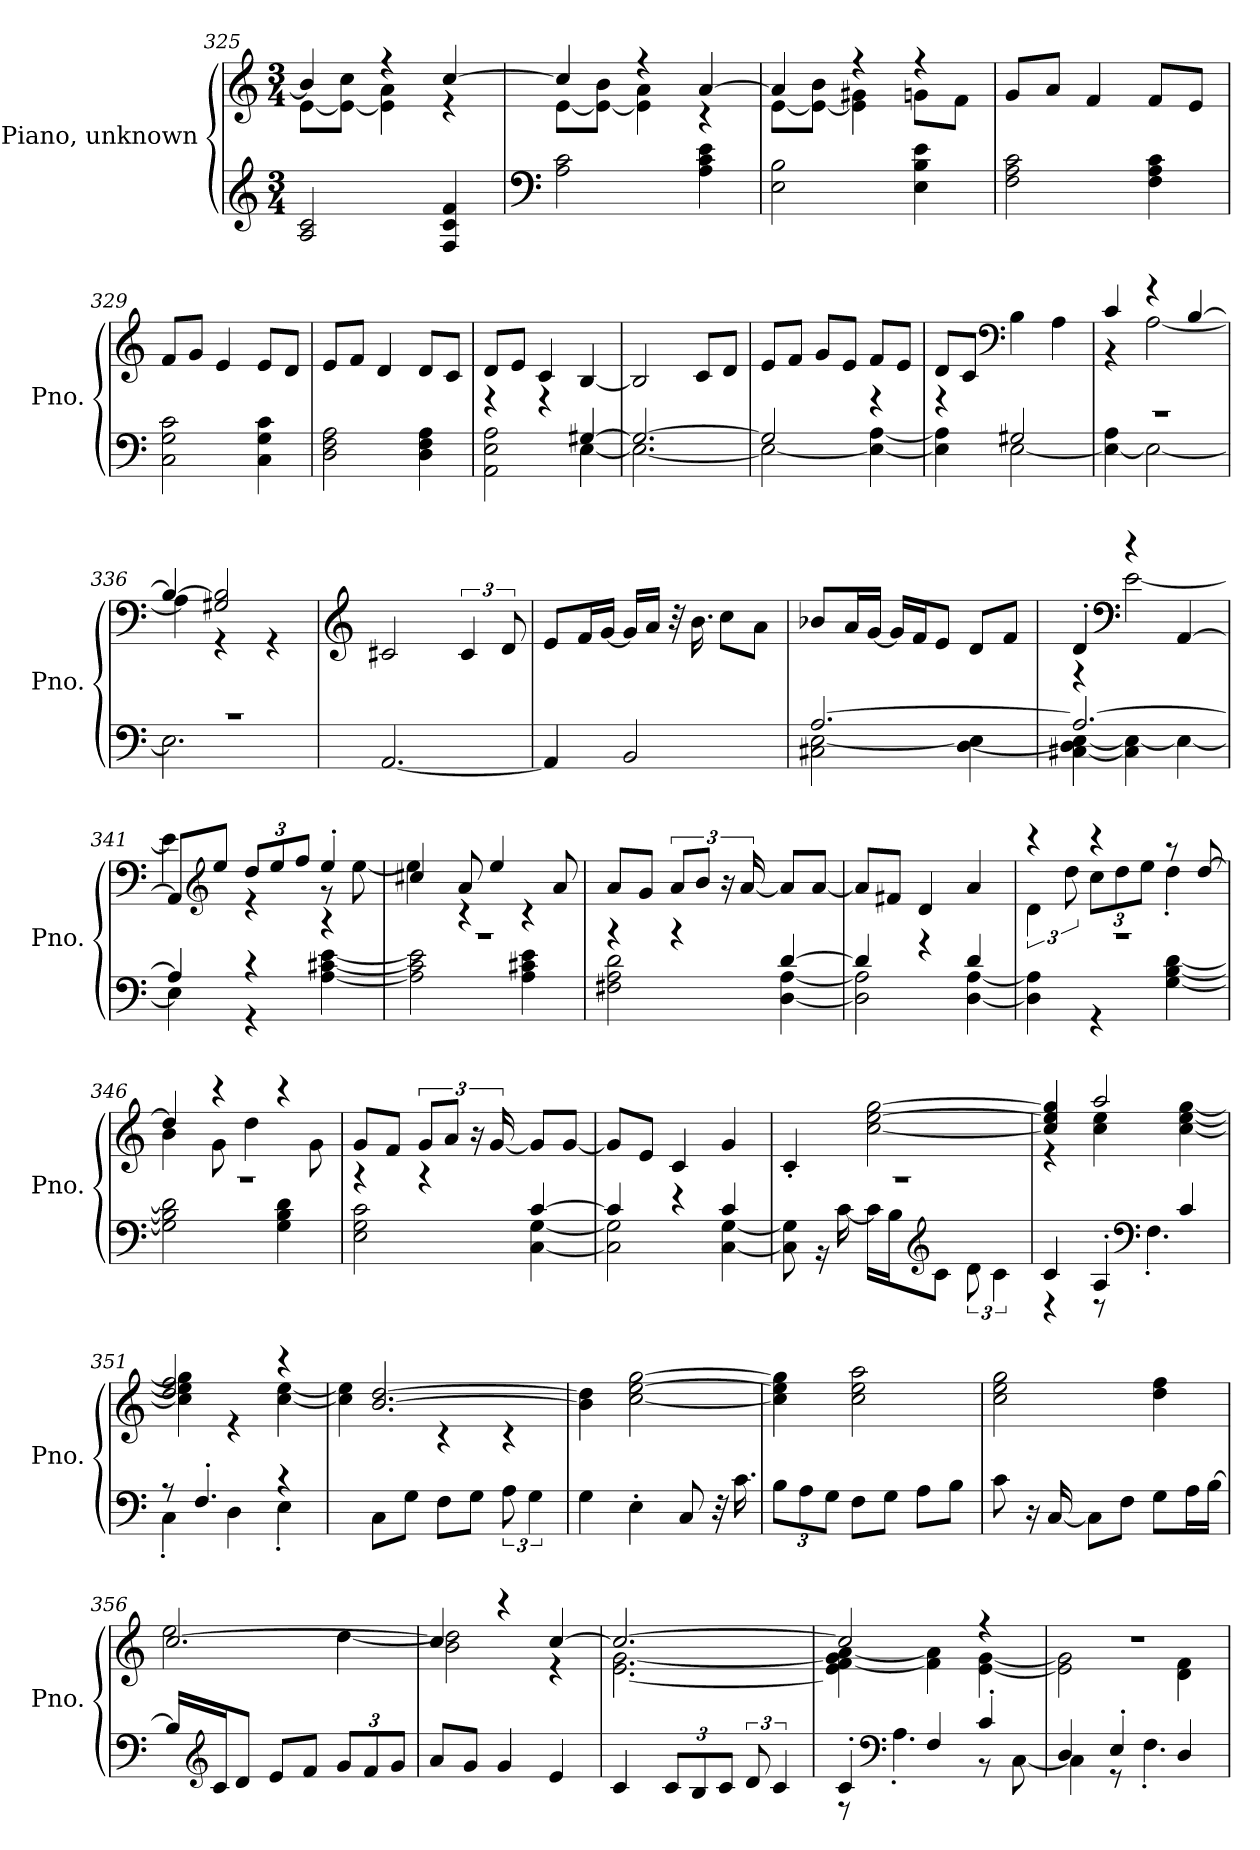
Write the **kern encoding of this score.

**kern	**kern
*part1	*part1
*staff2	*staff1
*I"Piano, unknown	*
*I'Pno.	*
*clefG2	*clefG2
*k[]	*k[]
*M3/4	*M3/4
=325	=325
*	*^
2A/ 2c/	4b/]	[8e\L
.	.	8e\_ 8cc\J
.	4r	4e\] 4a\
4F/ 4c/ 4f/	[4cc/	4r
=326	=326	=326
*clefF4	*	*
2A\ 2c\	4cc/]	[8e\L
.	.	8e\_ 8b\J
.	4r	4e\] 4a\
4A\ 4c\ 4e\	[4a/	4r
!!LO:LB:g=z	!!
=327	=327	=327
2E\ 2B\	4a/]	[8e\L
.	.	8e\_ 8b\J
.	4r	4e\] 4g#X\
4E\ 4B\ 4e\	4r	8gn\L
.	.	8f\J
*	*v	*v
=328	=328
2F\ 2A\ 2c\	8g/L
.	8a/J
.	4f/
4F\ 4A\ 4c\	8f/L
.	8e/J
=329	=329
2C\ 2G\ 2c\	8f/L
.	8g/J
.	4e/
4C\ 4G\ 4c\	8e/L
.	8d/J
=330	=330
2D\ 2F\ 2A\	8e/L
.	8f/J
.	4d/
4D\ 4F\ 4A\	8d/L
.	8c/J
=331	=331
*^	*
4r	2AA\ 2E\ 2A\	8d/L
.	.	8e/J
4r	.	4c/
[4G#X/	[4E\	[4B/
=332	=332	=332
2.G#/_	2.E\_	2B/]
.	.	8c/L
.	.	8d/J
=333	=333	=333
2G#/]	2E\_	8e/L
.	.	8f/J
.	.	8g/L
.	.	8e/J
4r	4E\_ [4A\	8f/L
.	.	8e/J
!!LO:LB:g=z
=334	=334	=334
4r	4E\] 4A\]	8d/L
.	.	8c/J
*	*	*clefF4
2G#X/	[2E\	4B\
.	.	4A\
=335	=335	=335
*	*	*^
2.r	4E\_ 4A\	4c/	4r
.	2E\_	4r	[2A\
.	.	[4B/	.
=336	=336	=336	=336
2.r	2.E\]	4B/_	4A\]
.	.	2G#X/ 2B/]	4r
.	.	.	4r
*v	*v	*	*
*	*v	*v
=337	=337
*	*clefG2
[2.AA/	2c#X/
.	6c#/
.	12d/
=338	=338
4AA/]	8e/L
.	16f/L
.	[16g/JJ
2BB/	16g/LL]
.	16a/JJ
.	32r
.	16.b\
.	8cc\L
.	8a\J
=339	=339
*^	*
[2.A/	2C#X\ [2E\	8b-X/L
.	.	16a/L
.	.	[16g/JJ
.	.	16g/LL]
.	.	16f/J
.	.	8e/J
.	[4D\ 4E\]	8d/L
.	.	8f/J
!!LO:LB:g=z
=340	=340	=340
*	*	*^
2.A/_	[4C#X\ 4D\] [4E\	4d'/	4r
*	*	*clefF4	*
.	4C#\] 4E\_	4r	[2e\
.	4E\_	[4AA/	.
=341	=341	=341	=341
4A/]	4E\]	8AA/L]	4e\]
*	*	*clefG2	*
.	.	8ee/J	.
*	*	*Xbrackettup	*
4r	4r	12dd/L	4r
.	.	12ee/	.
.	.	12ff/J	.
4r	[4A\ [4c#X\ [4e\	4ee'/	8r
.	.	.	[8ee\
=342	=342	=342	=342
2.r	2A\] 2c#\] 2e\]	4cc#X/	4ee\]
.	.	8a/	4r
.	.	4ee/	.
.	4A\ 4c#X\ 4e\	.	4r
.	.	8a/	.
*	*	*v	*v
=343	=343	=343
4r	2F#X\ 2A\ 2d\	8a/L
.	.	8g/J
*	*	*brackettup
4r	.	12a/L
.	.	12b/J
.	.	24r
.	.	[24a/
[4d/	[4D\ [4A\	8a/L]
.	.	[8a/J
=344	=344	=344
4d/]	2D\] 2A\]	8a/L]
.	.	8f#X/J
4r	.	4d/
4d/	[4D\ [4A\	4a/
!!LO:LB:g=z
=345	=345	=345
*	*	*^
2.r	4D\] 4A\]	4r	6d\
.	.	.	12dd\
*	*	*	*Xbrackettup
.	4r	4r	12cc\L
.	.	.	12dd\
.	.	.	12ee\J
.	[4G\ [4B\ [4d\	8r	4dd'\
.	.	[8dd/	.
=346	=346	=346	=346
2.r	2G\] 2B\] 2d\]	4dd/]	4b\
.	.	4r	8g\
.	.	.	4dd\
.	4G\ 4B\ 4d\	4r	.
.	.	.	8g\
*	*	*v	*v
=347	=347	=347
4r	2E\ 2G\ 2c\	8g/L
.	.	8f/J
*	*	*brackettup
4r	.	12g/L
.	.	12a/J
.	.	24r
.	.	[24g/
[4c/	[4C\ [4G\	8g/L]
.	.	[8g/J
=348	=348	=348
4c/]	2C\] 2G\]	8g/L]
.	.	8e/J
4r	.	4c/
4c/	[4C\ [4G\	4g/
=349	=349	=349
2.r	8C\] 8G\]	4c'/
.	16r	.
.	[16c\	.
.	16c\LL]	[2cc\ [2ee\ [2gg\
.	16B\J	.
*clefG2	*	*
.	8c\J	.
.	12d\	.
.	6c\	.
!!LO:LB:g=z
=350	=350	=350
*	*	*^
4c/	4r	4cc/] 4ee/] 4gg/]	4r
4A'/	8r	2aa/	4cc\ 4ee\
*clefF4	*	*	*
.	4.F'\	.	.
4c/	.	.	[4cc\ [4ee\ [4gg\
=351	=351	=351	=351
8r	4C'\	2dd/ 2ff/	4cc\] 4ee\] 4gg\]
4.F'/	.	.	.
.	4D\	.	4r
4r	4E'\	4r	[4cc\ [4ee\
*v	*v	*	*
=352	=352	=352
8C\L	[2.b/ [2.dd/	4cc\] 4ee\]
8G\J	.	.
8F\L	.	4r
8G\J	.	.
12A\	.	4r
6G\	.	.
*	*v	*v
=353	=353
4G\	4b\] 4dd\]
4E'\	[2cc\ [2ee\ [2gg\
8C/	.
32r	.
16.c\	.
=354	=354
*Xbrackettup	*
12B\L	4cc\] 4ee\] 4gg\]
12A\	.
12G\J	.
8F\L	2cc\ 2ee\ 2aa\
8G\J	.
8A\L	.
8B\J	.
=355	=355
8c\	2cc\ 2ee\ 2gg\
16r	.
[16C/	.
8C\L]	.
8F\J	.
8G\L	4dd\ 4ff\
16A\L	.
[16B\JJ	.
!!LO:PB:g=z
=356	=356
*	*^
16B/LL]	[2.cc/	2ee\
*clefG2	*	*
16c/J	.	.
8d/J	.	.
8e/L	.	.
8f/J	.	.
12g/L	.	[4dd\
12f/	.	.
12g/J	.	.
=357	=357	=357
8a/L	4cc/]	2b\ 2dd\]
8g/J	.	.
4g/	4r	.
4e/	[4cc/	4r
=358	=358	=358
4c/	2.cc/_	[2.e\ [2.g\
12c/L	.	.
12B/	.	.
12c/J	.	.
*brackettup	*	*
12d/	.	.
6c/	.	.
=359	=359	=359
*^	*	*
4c'/	8r	2cc/]	4e\] [4f\ 4g\] [4a\
*clefF4	*	*	*
.	4.A'\	.	.
4F/	.	.	4f\] 4a\]
4c'/	8r	4r	[4e\ [4g\
.	[8C\	.	.
=360	=360	=360	=360
4D/	4C\]	2.r	2e\] 2g\]
4E'/	8r	.	.
.	4.F'\	.	.
4D/	.	.	4d\ 4f\
*v	*v	*	*
*	*v	*v
=	=
*-	*-
